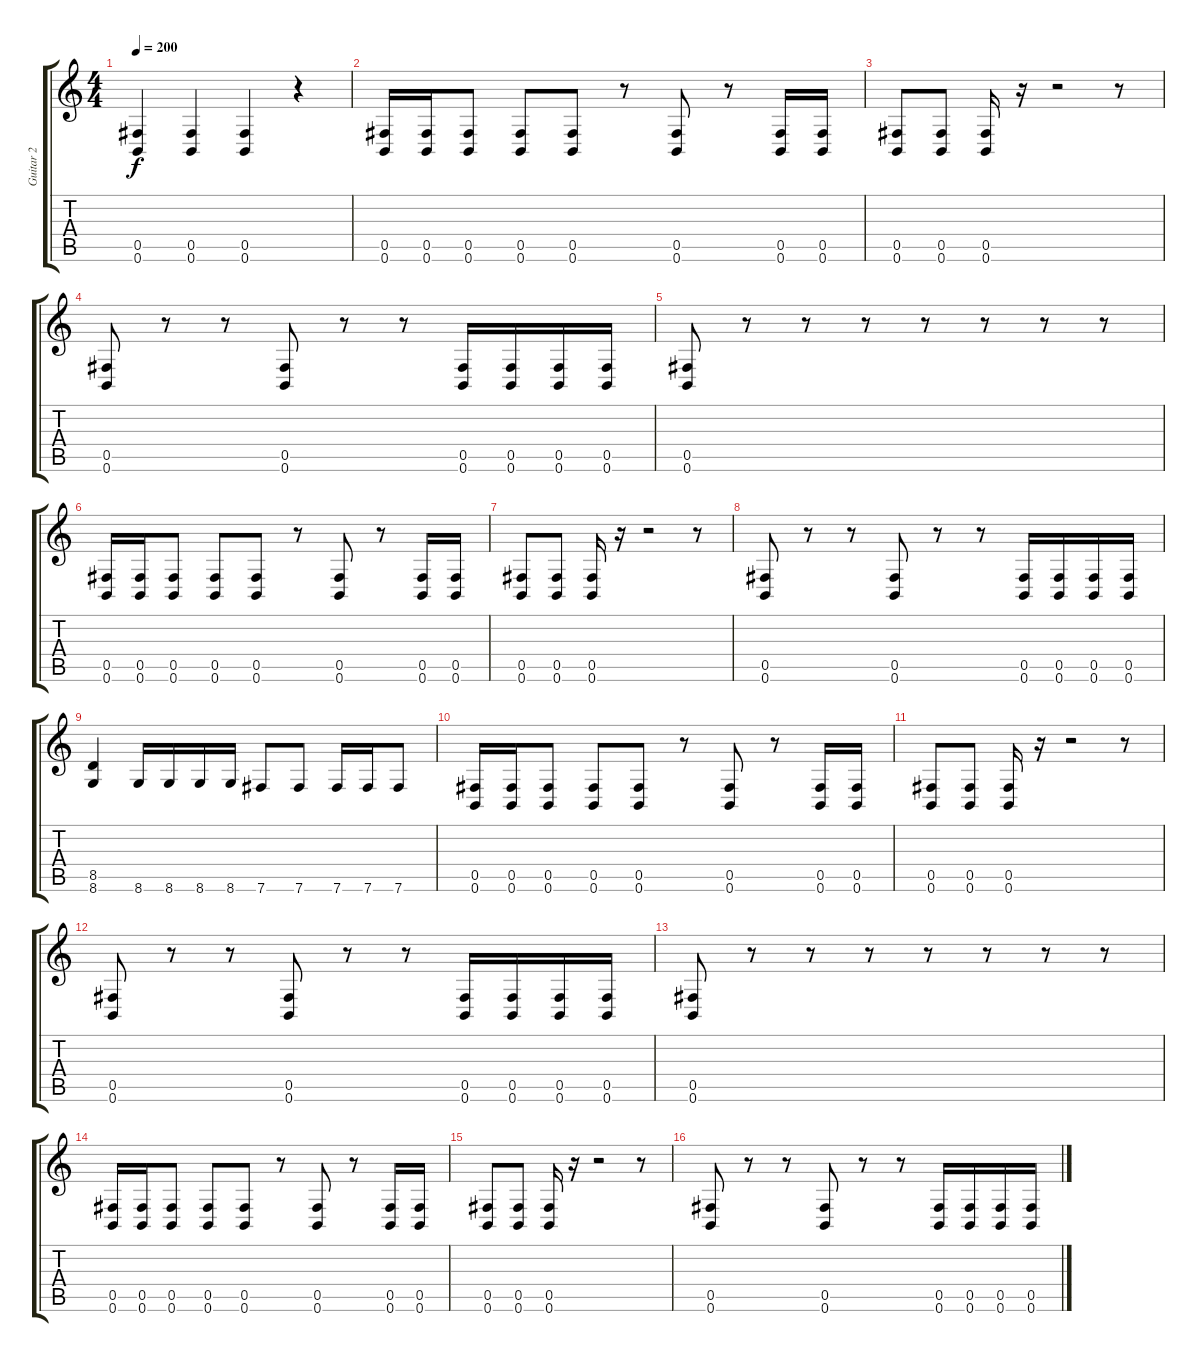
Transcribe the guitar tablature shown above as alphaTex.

\track ("Guitar 2" "Guitar 2") {instrument overdrivenguitar}
\staff {score tabs}
\tuning (Db4 Ab3 E3 B2 Gb2 B1) {hide}
\ts (4 4)
\tempo 200
\clef g2
\ks c
(0.5 0.6).4{dy f} (0.5 0.6).4 (0.5 0.6).4 r.4 |
(0.5 0.6).16 (0.5 0.6).16 (0.5 0.6).8 (0.5 0.6).8 (0.5 0.6).8 r.8 (0.5 0.6).8 r.8 (0.5 0.6).16 (0.5 0.6).16 |
(0.5 0.6).8 (0.5 0.6).8 (0.5 0.6).16 r.16 r.2 r.8 |
(0.5 0.6).8 r.8 r.8 (0.5 0.6).8 r.8 r.8 (0.5 0.6).16 (0.5 0.6).16 (0.5 0.6).16 (0.5 0.6).16 |
(0.5 0.6).8 r.8 r.8 r.8 r.8 r.8 r.8 r.8 |
(0.5 0.6).16 (0.5 0.6).16 (0.5 0.6).8 (0.5 0.6).8 (0.5 0.6).8 r.8 (0.5 0.6).8 r.8 (0.5 0.6).16 (0.5 0.6).16 |
(0.5 0.6).8 (0.5 0.6).8 (0.5 0.6).16 r.16 r.2 r.8 |
(0.5 0.6).8 r.8 r.8 (0.5 0.6).8 r.8 r.8 (0.5 0.6).16 (0.5 0.6).16 (0.5 0.6).16 (0.5 0.6).16 |
(8.5 8.6).4 8.6.16 8.6.16 8.6.16 8.6.16 7.6.8 7.6.8 7.6.16 7.6.16 7.6.8 |
(0.5 0.6).16 (0.5 0.6).16 (0.5 0.6).8 (0.5 0.6).8 (0.5 0.6).8 r.8 (0.5 0.6).8 r.8 (0.5 0.6).16 (0.5 0.6).16 |
(0.5 0.6).8 (0.5 0.6).8 (0.5 0.6).16 r.16 r.2 r.8 |
(0.5 0.6).8 r.8 r.8 (0.5 0.6).8 r.8 r.8 (0.5 0.6).16 (0.5 0.6).16 (0.5 0.6).16 (0.5 0.6).16 |
(0.5 0.6).8 r.8 r.8 r.8 r.8 r.8 r.8 r.8 |
(0.5 0.6).16 (0.5 0.6).16 (0.5 0.6).8 (0.5 0.6).8 (0.5 0.6).8 r.8 (0.5 0.6).8 r.8 (0.5 0.6).16 (0.5 0.6).16 |
(0.5 0.6).8 (0.5 0.6).8 (0.5 0.6).16 r.16 r.2 r.8 |
(0.5 0.6).8 r.8 r.8 (0.5 0.6).8 r.8 r.8 (0.5 0.6).16 (0.5 0.6).16 (0.5 0.6).16 (0.5 0.6).16
